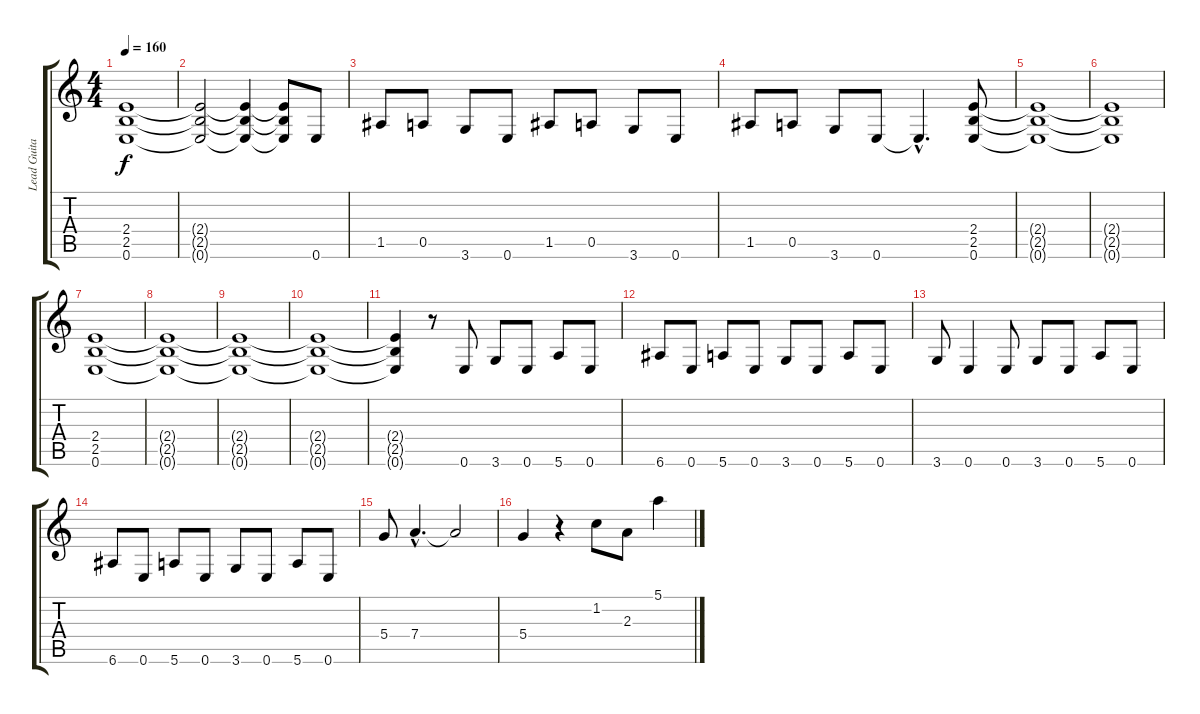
\track ("Lead Guitar" "Lead Guita") {instrument overdrivenguitar}
\staff {score tabs}
\tuning (E4 B3 G3 D3 A2 E2) {hide}
\ts (4 4)
\tempo 160
\clef g2
\ks c
(2.4{t} 2.5{t} 0.6{t}).1{dy f} |
(2.4{t} 2.5{t} 0.6{t}).2 (2.4{t} 2.5{t} 0.6{t}).4 (2.4{t} 2.5{t} 0.6{t}).8 0.6.8 |
1.5.8 0.5.8 3.6.8 0.6.8 1.5.8 0.5.8 3.6.8 0.6.8 |
1.5.8 0.5.8 3.6.8 0.6.8 0.6{hac t}.4{d} (2.4 2.5 0.6).8 |
(2.4{t} 2.5{t} 0.6{t}).1 |
(2.4{t} 2.5{t} 0.6{t}).1 |
(2.4 2.5 0.6).1 |
(2.4{t} 2.5{t} 0.6{t}).1 |
(2.4{t} 2.5{t} 0.6{t}).1 |
(2.4{t} 2.5{t} 0.6{t}).1 |
(2.4{t} 2.5{t} 0.6{t}).4 r.8 0.6.8 3.6.8 0.6.8 5.6.8 0.6.8 |
6.6.8 0.6.8 5.6.8 0.6.8 3.6.8 0.6.8 5.6.8 0.6.8 |
3.6.8 0.6.4 0.6.8 3.6.8 0.6.8 5.6.8 0.6.8 |
6.6.8 0.6.8 5.6.8 0.6.8 3.6.8 0.6.8 5.6.8 0.6.8 |
5.4.8 7.4{hac}.4{d} 7.4{t}.2 |
5.4.4 r.4 1.2.8 2.3.8 5.1.4
